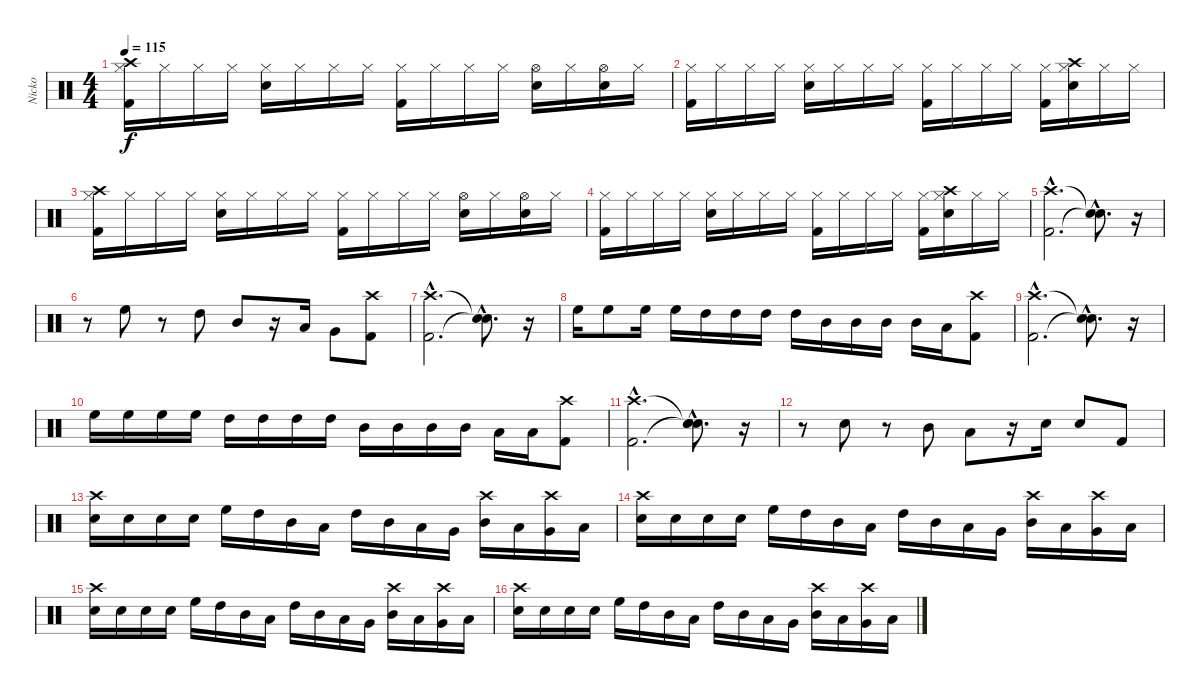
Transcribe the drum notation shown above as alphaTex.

\track ("Nicko" "Nicko") {instrument percussion}
\staff {score}
\articulation defaults
\ts (4 4)
\tempo 115
\clef neutral
\ks c
("Kick (hit) 2" "Hi-Hat (closed)" "Crash high (hit)").16{dy f} "Hi-Hat (closed)".16 "Hi-Hat (closed)".16 "Hi-Hat (closed)".16 ("Snare (hit) 2" "Hi-Hat (closed)").16 "Hi-Hat (closed)".16 "Hi-Hat (closed)".16 "Hi-Hat (closed)".16 ("Kick (hit) 2" "Hi-Hat (closed)").16 "Hi-Hat (closed)".16 "Hi-Hat (closed)".16 "Hi-Hat (closed)".16 ("Snare (hit) 2" "Hi-Hat (open)").16 "Hi-Hat (closed)".16 ("Snare (hit) 2" "Hi-Hat (open)").16 "Hi-Hat (closed)".16 |
("Kick (hit) 2" "Hi-Hat (closed)").16 "Hi-Hat (closed)".16 "Hi-Hat (closed)".16 "Hi-Hat (closed)".16 ("Snare (hit) 2" "Hi-Hat (closed)").16 "Hi-Hat (closed)".16 "Hi-Hat (closed)".16 "Hi-Hat (closed)".16 ("Kick (hit) 2" "Hi-Hat (closed)").16 "Hi-Hat (closed)".16 "Hi-Hat (closed)".16 "Hi-Hat (closed)".16 ("Kick (hit) 2" "Hi-Hat (closed)").16 ("Snare (hit) 2" "Hi-Hat (closed)" "Crash high (hit)").16 "Hi-Hat (closed)".16 "Hi-Hat (closed)".16 |
("Kick (hit) 2" "Hi-Hat (closed)" "Crash high (hit)").16 "Hi-Hat (closed)".16 "Hi-Hat (closed)".16 "Hi-Hat (closed)".16 ("Snare (hit) 2" "Hi-Hat (closed)").16 "Hi-Hat (closed)".16 "Hi-Hat (closed)".16 "Hi-Hat (closed)".16 ("Kick (hit) 2" "Hi-Hat (closed)").16 "Hi-Hat (closed)".16 "Hi-Hat (closed)".16 "Hi-Hat (closed)".16 ("Snare (hit) 2" "Hi-Hat (open)").16 "Hi-Hat (closed)".16 ("Snare (hit) 2" "Hi-Hat (open)").16 "Hi-Hat (closed)".16 |
("Kick (hit) 2" "Hi-Hat (closed)").16 "Hi-Hat (closed)".16 "Hi-Hat (closed)".16 "Hi-Hat (closed)".16 ("Snare (hit) 2" "Hi-Hat (closed)").16 "Hi-Hat (closed)".16 "Hi-Hat (closed)".16 "Hi-Hat (closed)".16 ("Kick (hit) 2" "Hi-Hat (closed)").16 "Hi-Hat (closed)".16 "Hi-Hat (closed)".16 "Hi-Hat (closed)".16 ("Kick (hit) 2" "Hi-Hat (closed)").16 ("Snare (hit) 2" "Hi-Hat (closed)" "Crash high (hit)").16 "Hi-Hat (closed)".16 "Hi-Hat (closed)".16 |
("Kick (hit) 2"{hac} "Crash high (hit)"{hac}).2{d} ("Snare (hit)"{hac t} "Snare (hit)"{hac t}).8{d} r.16 |
r.8 "High Floor Tom (hit)".8 r.8 "High Tom (hit)".8 "Mid Tom (hit)".8 r.16 "Low Tom (hit)".16 "Very Low Tom (hit)".8 ("Kick (hit) 2" "Crash high (hit)").8 |
("Kick (hit) 2"{hac} "Crash high (hit)"{hac}).2{d} ("Snare (hit)"{hac t} "Snare (hit)"{hac t}).8{d} r.16 |
"High Floor Tom (hit)".16 "High Floor Tom (hit)".8 "High Floor Tom (hit)".16 "High Floor Tom (hit)".16 "High Tom (hit)".16 "High Tom (hit)".16 "High Tom (hit)".16 "High Tom (hit)".16 "Mid Tom (hit)".16 "Mid Tom (hit)".16 "Mid Tom (hit)".16 "Mid Tom (hit)".16 "Low Tom (hit)".16 ("Kick (hit) 2" "Crash high (hit)").8 |
("Kick (hit) 2"{hac} "Crash high (hit)"{hac}).2{d} ("Snare (hit)"{hac t} "Snare (hit)"{hac t}).8{d} r.16 |
"High Floor Tom (hit)".16 "High Floor Tom (hit)".16 "High Floor Tom (hit)".16 "High Floor Tom (hit)".16 "High Tom (hit)".16 "High Tom (hit)".16 "High Tom (hit)".16 "High Tom (hit)".16 "Mid Tom (hit)".16 "Mid Tom (hit)".16 "Mid Tom (hit)".16 "Mid Tom (hit)".16 "Low Tom (hit)".16 "Low Tom (hit)".16 ("Kick (hit) 2" "Crash high (hit)").8 |
("Kick (hit) 2"{hac} "Crash high (hit)"{hac}).2{d} ("Snare (hit)"{hac t} "Snare (hit)"{hac t} "Snare (hit)"{hac}).8{d} r.16 |
r.8 "Snare (hit) 2".8 r.8 "Mid Tom (hit)".8 "Low Tom (hit)".8 r.16 "Snare (hit) 2".16 "Snare (hit) 2".8 "Kick (hit) 2".8 |
("Snare (hit) 2" "Crash high (hit)").16 "Snare (hit) 2".16 "Snare (hit) 2".16 "Snare (hit) 2".16 "High Floor Tom (hit)".16 "High Tom (hit)".16 "Mid Tom (hit)".16 "Low Tom (hit)".16 "High Tom (hit)".16 "Mid Tom (hit)".16 "Low Tom (hit)".16 "Very Low Tom (hit)".16 ("Mid Tom (hit)" "Crash high (hit)").16 "Low Tom (hit)".16 ("Very Low Tom (hit)" "Crash high (hit)").16 "Low Floor Tom (hit)".16 |
("Snare (hit) 2" "Crash high (hit)").16 "Snare (hit) 2".16 "Snare (hit) 2".16 "Snare (hit) 2".16 "High Floor Tom (hit)".16 "High Tom (hit)".16 "Mid Tom (hit)".16 "Low Tom (hit)".16 "High Tom (hit)".16 "Mid Tom (hit)".16 "Low Tom (hit)".16 "Very Low Tom (hit)".16 ("Mid Tom (hit)" "Crash high (hit)").16 "Low Tom (hit)".16 ("Very Low Tom (hit)" "Crash high (hit)").16 "Low Floor Tom (hit)".16 |
("Snare (hit) 2" "Crash high (hit)").16 "Snare (hit) 2".16 "Snare (hit) 2".16 "Snare (hit) 2".16 "High Floor Tom (hit)".16 "High Tom (hit)".16 "Mid Tom (hit)".16 "Low Tom (hit)".16 "High Tom (hit)".16 "Mid Tom (hit)".16 "Low Tom (hit)".16 "Very Low Tom (hit)".16 ("Mid Tom (hit)" "Crash high (hit)").16 "Low Tom (hit)".16 ("Very Low Tom (hit)" "Crash high (hit)").16 "Low Floor Tom (hit)".16 |
("Snare (hit) 2" "Crash high (hit)").16 "Snare (hit) 2".16 "Snare (hit) 2".16 "Snare (hit) 2".16 "High Floor Tom (hit)".16 "High Tom (hit)".16 "Mid Tom (hit)".16 "Low Tom (hit)".16 "High Tom (hit)".16 "Mid Tom (hit)".16 "Low Tom (hit)".16 "Very Low Tom (hit)".16 ("Mid Tom (hit)" "Crash high (hit)").16 "Low Tom (hit)".16 ("Very Low Tom (hit)" "Crash high (hit)").16 "Low Floor Tom (hit)".16
